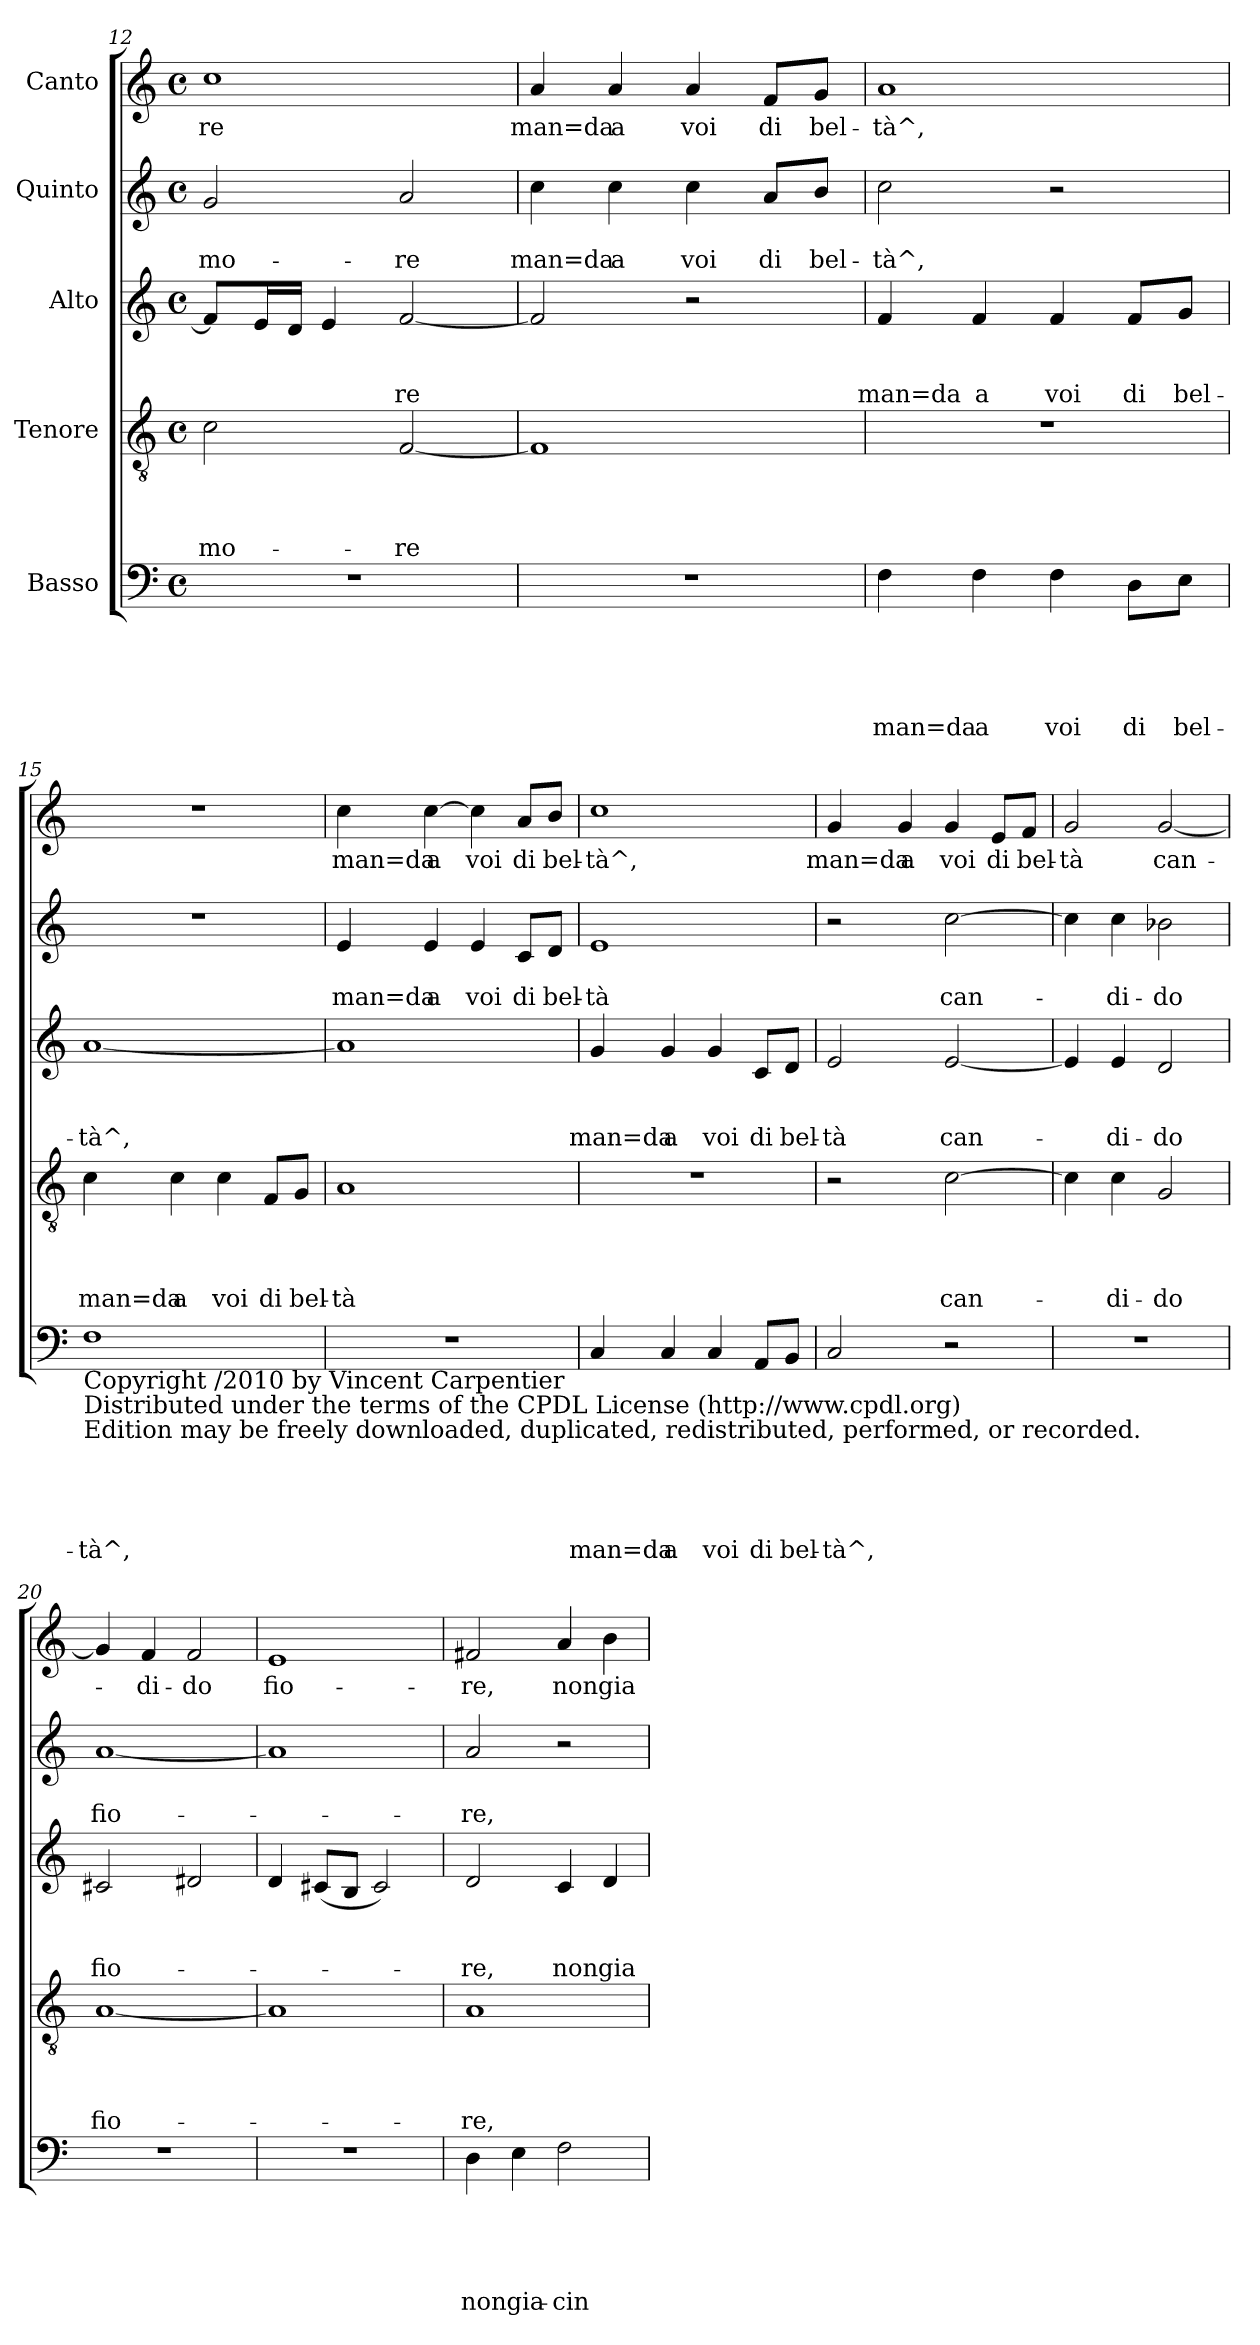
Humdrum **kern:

**kern	**text	**text	**text	**text	**text	**kern	**text	**text	**text	**text	**kern	**text	**text	**text	**kern	**text	**text	**kern	**text
*part5	*part5	*part5	*part5	*part5	*part5	*part4	*part4	*part4	*part4	*part4	*part3	*part3	*part3	*part3	*part2	*part2	*part2	*part1	*part1
*staff5	*staff5	*staff5	*staff5	*staff5	*staff5	*staff4	*staff4	*staff4	*staff4	*staff4	*staff3	*staff3	*staff3	*staff3	*staff2	*staff2	*staff2	*staff1	*staff1
*I"Basso	*	*	*	*	*	*I"Tenore	*	*	*	*	*I"Alto	*	*	*	*I"Quinto	*	*	*I"Canto	*
*clefF4	*	*	*	*	*	*clefGv2	*	*	*	*	*clefG2	*	*	*	*clefG2	*	*	*clefG2	*
*k[]	*	*	*	*	*	*k[]	*	*	*	*	*k[]	*	*	*	*k[]	*	*	*k[]	*
*C:	*	*	*	*	*	*C:	*	*	*	*	*C:	*	*	*	*C:	*	*	*C:	*
*M4/4	*	*	*	*	*	*M4/4	*	*	*	*	*M4/4	*	*	*	*M4/4	*	*	*M4/4	*
*met(c)	*	*	*	*	*	*met(c)	*	*	*	*	*met(c)	*	*	*	*met(c)	*	*	*met(c)	*
=12	=12	=12	=12	=12	=12	=12	=12	=12	=12	=12	=12	=12	=12	=12	=12	=12	=12	=12	=12
!	!	!	!	!	!	!	!	!	!	!LO:LY:b	!	!	!	!	!	!	!LO:LY:b	!	!LO:LY:b
1r	.	.	.	.	.	2c\	.	.	.	-mo-	8f/L]	.	.	.	2g/	.	-mo-	1cc	-re
.	.	.	.	.	.	.	.	.	.	.	16e/L	.	.	.	.	.	.	.	.
.	.	.	.	.	.	.	.	.	.	.	16d/JJ	.	.	.	.	.	.	.	.
.	.	.	.	.	.	.	.	.	.	.	4e/	.	.	.	.	.	.	.	.
!	!	!	!	!	!	!	!	!	!	!LO:LY:b	!	!	!	!LO:LY:b	!	!	!LO:LY:b	!	!
.	.	.	.	.	.	[<2F/	.	.	.	-re	[<2f/	.	.	-re	2a/	.	-re	.	.
=13	=13	=13	=13	=13	=13	=13	=13	=13	=13	=13	=13	=13	=13	=13	=13	=13	=13	=13	=13
!	!	!	!	!	!	!	!	!	!	!	!	!	!	!	!	!	!LO:LY:b	!	!LO:LY:b
1r	.	.	.	.	.	1F]	.	.	.	.	2f/]	.	.	.	4cc\	.	man=da	4a/	man=da
!	!	!	!	!	!	!	!	!	!	!	!	!	!	!	!	!	!LO:LY:b	!	!LO:LY:b
.	.	.	.	.	.	.	.	.	.	.	.	.	.	.	4cc\	.	a	4a/	a
!	!	!	!	!	!	!	!	!	!	!	!	!	!	!	!	!	!LO:LY:b	!	!LO:LY:b
.	.	.	.	.	.	.	.	.	.	.	2r	.	.	.	4cc\	.	voi	4a/	voi
!	!	!	!	!	!	!	!	!	!	!	!	!	!	!	!	!	!LO:LY:b	!	!LO:LY:b
.	.	.	.	.	.	.	.	.	.	.	.	.	.	.	8a/L	.	di	8f/L	di
!	!	!	!	!	!	!	!	!	!	!	!	!	!	!	!	!	!LO:LY:b	!	!LO:LY:b
.	.	.	.	.	.	.	.	.	.	.	.	.	.	.	8b/J	.	bel-	8g/J	bel-
=14	=14	=14	=14	=14	=14	=14	=14	=14	=14	=14	=14	=14	=14	=14	=14	=14	=14	=14	=14
!	!	!	!	!	!LO:LY:b	!	!	!	!	!	!	!	!	!LO:LY:b	!	!	!LO:LY:b	!	!LO:LY:b
4F\	.	.	.	.	man=da	1r	.	.	.	.	4f/	.	.	man=da	2cc\	.	-tà^,	1a	-tà^,
!	!	!	!	!	!LO:LY:b	!	!	!	!	!	!	!	!	!LO:LY:b	!	!	!	!	!
4F\	.	.	.	.	a	.	.	.	.	.	4f/	.	.	a	.	.	.	.	.
!	!	!	!	!	!LO:LY:b	!	!	!	!	!	!	!	!	!LO:LY:b	!	!	!	!	!
4F\	.	.	.	.	voi	.	.	.	.	.	4f/	.	.	voi	2r	.	.	.	.
!	!	!	!	!	!LO:LY:b	!	!	!	!	!	!	!	!	!LO:LY:b	!	!	!	!	!
8D\L	.	.	.	.	di	.	.	.	.	.	8f/L	.	.	di	.	.	.	.	.
!	!	!	!	!	!LO:LY:b	!	!	!	!	!	!	!	!	!LO:LY:b	!	!	!	!	!
8E\J	.	.	.	.	bel-	.	.	.	.	.	8g/J	.	.	bel-	.	.	.	.	.
=15	=15	=15	=15	=15	=15	=15	=15	=15	=15	=15	=15	=15	=15	=15	=15	=15	=15	=15	=15
!LO:TX:b:t=Copyright /2010 by Vincent Carpentier	!	!	!	!	!	!	!	!	!	!	!	!	!	!	!	!	!	!	!
!LO:TX:b:t=Distributed under the terms of the CPDL License (http&colon;//www.cpdl.org)	!	!	!	!	!	!	!	!	!	!	!	!	!	!	!	!	!	!	!
!LO:TX:b:t=Edition may be freely downloaded, duplicated, redistributed, performed, or recorded.	!	!	!	!	!	!	!	!	!	!	!	!	!	!	!	!	!	!	!
!	!	!	!	!	!LO:LY:b	!	!	!	!	!LO:LY:b	!	!	!	!LO:LY:b	!	!	!	!	!
1F	.	.	.	.	-tà^,	4c\	.	.	.	man=da	[>1a	.	.	-tà^,	1r	.	.	1r	.
!	!	!	!	!	!	!	!	!	!	!LO:LY:b	!	!	!	!	!	!	!	!	!
.	.	.	.	.	.	4c\	.	.	.	a	.	.	.	.	.	.	.	.	.
!	!	!	!	!	!	!	!	!	!	!LO:LY:b	!	!	!	!	!	!	!	!	!
.	.	.	.	.	.	4c\	.	.	.	voi	.	.	.	.	.	.	.	.	.
!	!	!	!	!	!	!	!	!	!	!LO:LY:b	!	!	!	!	!	!	!	!	!
.	.	.	.	.	.	8F/L	.	.	.	di	.	.	.	.	.	.	.	.	.
!	!	!	!	!	!	!	!	!	!	!LO:LY:b	!	!	!	!	!	!	!	!	!
.	.	.	.	.	.	8G/J	.	.	.	bel-	.	.	.	.	.	.	.	.	.
!!LO:PB:g=z
=16	=16	=16	=16	=16	=16	=16	=16	=16	=16	=16	=16	=16	=16	=16	=16	=16	=16	=16	=16
!	!	!	!	!	!	!	!	!	!	!LO:LY:b	!	!	!	!	!	!	!LO:LY:b	!	!LO:LY:b
1r	.	.	.	.	.	1A	.	.	.	-tà	1a]	.	.	.	4e/	.	man=da	4cc\	man=da
!	!	!	!	!	!	!	!	!	!	!	!	!	!	!	!	!	!LO:LY:b	!	!LO:LY:b
.	.	.	.	.	.	.	.	.	.	.	.	.	.	.	4e/	.	a	[<4cc\	a
!	!	!	!	!	!	!	!	!	!	!	!	!	!	!	!	!	!LO:LY:b	!	!LO:LY:b
.	.	.	.	.	.	.	.	.	.	.	.	.	.	.	4e/	.	voi	4cc\]	voi
!	!	!	!	!	!	!	!	!	!	!	!	!	!	!	!	!	!LO:LY:b	!	!LO:LY:b
.	.	.	.	.	.	.	.	.	.	.	.	.	.	.	8c/L	.	di	8a/L	di
!	!	!	!	!	!	!	!	!	!	!	!	!	!	!	!	!	!LO:LY:b	!	!LO:LY:b
.	.	.	.	.	.	.	.	.	.	.	.	.	.	.	8d/J	.	bel-	8b/J	bel-
=17	=17	=17	=17	=17	=17	=17	=17	=17	=17	=17	=17	=17	=17	=17	=17	=17	=17	=17	=17
!	!	!	!	!	!LO:LY:b	!	!	!	!	!	!	!	!	!LO:LY:b	!	!	!LO:LY:b	!	!LO:LY:b
4C/	.	.	.	.	man=da	1r	.	.	.	.	4g/	.	.	man=da	1e	.	-tà	1cc	-tà^,
!	!	!	!	!	!LO:LY:b	!	!	!	!	!	!	!	!	!LO:LY:b	!	!	!	!	!
4C/	.	.	.	.	a	.	.	.	.	.	4g/	.	.	a	.	.	.	.	.
!	!	!	!	!	!LO:LY:b	!	!	!	!	!	!	!	!	!LO:LY:b	!	!	!	!	!
4C/	.	.	.	.	voi	.	.	.	.	.	4g/	.	.	voi	.	.	.	.	.
!	!	!	!	!	!LO:LY:b	!	!	!	!	!	!	!	!	!LO:LY:b	!	!	!	!	!
8AA/L	.	.	.	.	di	.	.	.	.	.	8c/L	.	.	di	.	.	.	.	.
!	!	!	!	!	!LO:LY:b	!	!	!	!	!	!	!	!	!LO:LY:b	!	!	!	!	!
8BB/J	.	.	.	.	bel-	.	.	.	.	.	8d/J	.	.	bel-	.	.	.	.	.
=18	=18	=18	=18	=18	=18	=18	=18	=18	=18	=18	=18	=18	=18	=18	=18	=18	=18	=18	=18
!	!	!	!	!	!LO:LY:b	!	!	!	!	!	!	!	!	!LO:LY:b	!	!	!	!	!LO:LY:b
2C/	.	.	.	.	-tà^,	2r	.	.	.	.	2e/	.	.	-tà	2r	.	.	4g/	man=da
!	!	!	!	!	!	!	!	!	!	!	!	!	!	!	!	!	!	!	!LO:LY:b
.	.	.	.	.	.	.	.	.	.	.	.	.	.	.	.	.	.	4g/	a
!	!	!	!	!	!	!	!	!	!	!LO:LY:b	!	!	!	!LO:LY:b	!	!	!LO:LY:b	!	!LO:LY:b
2r	.	.	.	.	.	[>2c\	.	.	.	can-	[<2e/	.	.	can-	[>2cc\	.	can-	4g/	voi
!	!	!	!	!	!	!	!	!	!	!	!	!	!	!	!	!	!	!	!LO:LY:b
.	.	.	.	.	.	.	.	.	.	.	.	.	.	.	.	.	.	8e/L	di
!	!	!	!	!	!	!	!	!	!	!	!	!	!	!	!	!	!	!	!LO:LY:b
.	.	.	.	.	.	.	.	.	.	.	.	.	.	.	.	.	.	8f/J	bel-
=19	=19	=19	=19	=19	=19	=19	=19	=19	=19	=19	=19	=19	=19	=19	=19	=19	=19	=19	=19
!	!	!	!	!	!	!	!	!	!	!	!	!	!	!	!	!	!	!	!LO:LY:b
1r	.	.	.	.	.	4c\]	.	.	.	.	4e/]	.	.	.	4cc\]	.	.	2g/	-tà
!	!	!	!	!	!	!	!	!	!	!LO:LY:b	!	!	!	!LO:LY:b	!	!	!LO:LY:b	!	!
.	.	.	.	.	.	4c\	.	.	.	-di-	4e/	.	.	-di-	4cc\	.	-di-	.	.
!	!	!	!	!	!	!	!	!	!	!LO:LY:b	!	!	!	!LO:LY:b	!	!	!LO:LY:b	!	!LO:LY:b
.	.	.	.	.	.	2G/	.	.	.	-do	2d/	.	.	-do	2b-X\	.	-do	[<2g/	can-
=20	=20	=20	=20	=20	=20	=20	=20	=20	=20	=20	=20	=20	=20	=20	=20	=20	=20	=20	=20
!	!	!	!	!	!	!	!	!	!	!LO:LY:b	!	!	!	!LO:LY:b	!	!	!LO:LY:b	!	!
1r	.	.	.	.	.	[<1A	.	.	.	fio-	2c#X/	.	.	fio-	[<1a	.	fio-	4g/]	.
!	!	!	!	!	!	!	!	!	!	!	!	!	!	!	!	!	!	!	!LO:LY:b
.	.	.	.	.	.	.	.	.	.	.	.	.	.	.	.	.	.	4f/	-di-
!	!	!	!	!	!	!	!	!	!	!	!	!	!	!	!	!	!	!	!LO:LY:b
.	.	.	.	.	.	.	.	.	.	.	2d#X/	.	.	.	.	.	.	2f/	-do
=21	=21	=21	=21	=21	=21	=21	=21	=21	=21	=21	=21	=21	=21	=21	=21	=21	=21	=21	=21
!	!	!	!	!	!	!	!	!	!	!	!	!	!	!	!	!	!	!	!LO:LY:b
1r	.	.	.	.	.	1A]	.	.	.	.	4d/	.	.	.	1a]	.	.	1e	fio-
.	.	.	.	.	.	.	.	.	.	.	(>8c#X/L	.	.	.	.	.	.	.	.
.	.	.	.	.	.	.	.	.	.	.	8B/J	.	.	.	.	.	.	.	.
.	.	.	.	.	.	.	.	.	.	.	2c#/)	.	.	.	.	.	.	.	.
!!LO:LB:g=z
=22	=22	=22	=22	=22	=22	=22	=22	=22	=22	=22	=22	=22	=22	=22	=22	=22	=22	=22	=22
!	!	!	!	!	!LO:LY:b	!	!	!	!	!LO:LY:b	!	!	!	!LO:LY:b	!	!	!LO:LY:b	!	!LO:LY:b
4D\	.	.	.	.	non	1A	.	.	.	-re,	2d/	.	.	-re,	2a/	.	-re,	2f#X/	-re,
!	!	!	!	!	!LO:LY:b	!	!	!	!	!	!	!	!	!	!	!	!	!	!
4E\	.	.	.	.	gia-	.	.	.	.	.	.	.	.	.	.	.	.	.	.
!	!	!	!	!	!LO:LY:b	!	!	!	!	!	!	!	!	!LO:LY:b	!	!	!	!	!LO:LY:b
2F\	.	.	.	.	-cin-	.	.	.	.	.	4c/	.	.	non	2r	.	.	4a/	non
!	!	!	!	!	!	!	!	!	!	!	!	!	!	!LO:LY:b	!	!	!	!	!LO:LY:b
.	.	.	.	.	.	.	.	.	.	.	4d/	.	.	gia-	.	.	.	4b\	gia-
=	=	=	=	=	=	=	=	=	=	=	=	=	=	=	=	=	=	=	=
*-	*-	*-	*-	*-	*-	*-	*-	*-	*-	*-	*-	*-	*-	*-	*-	*-	*-	*-	*-
